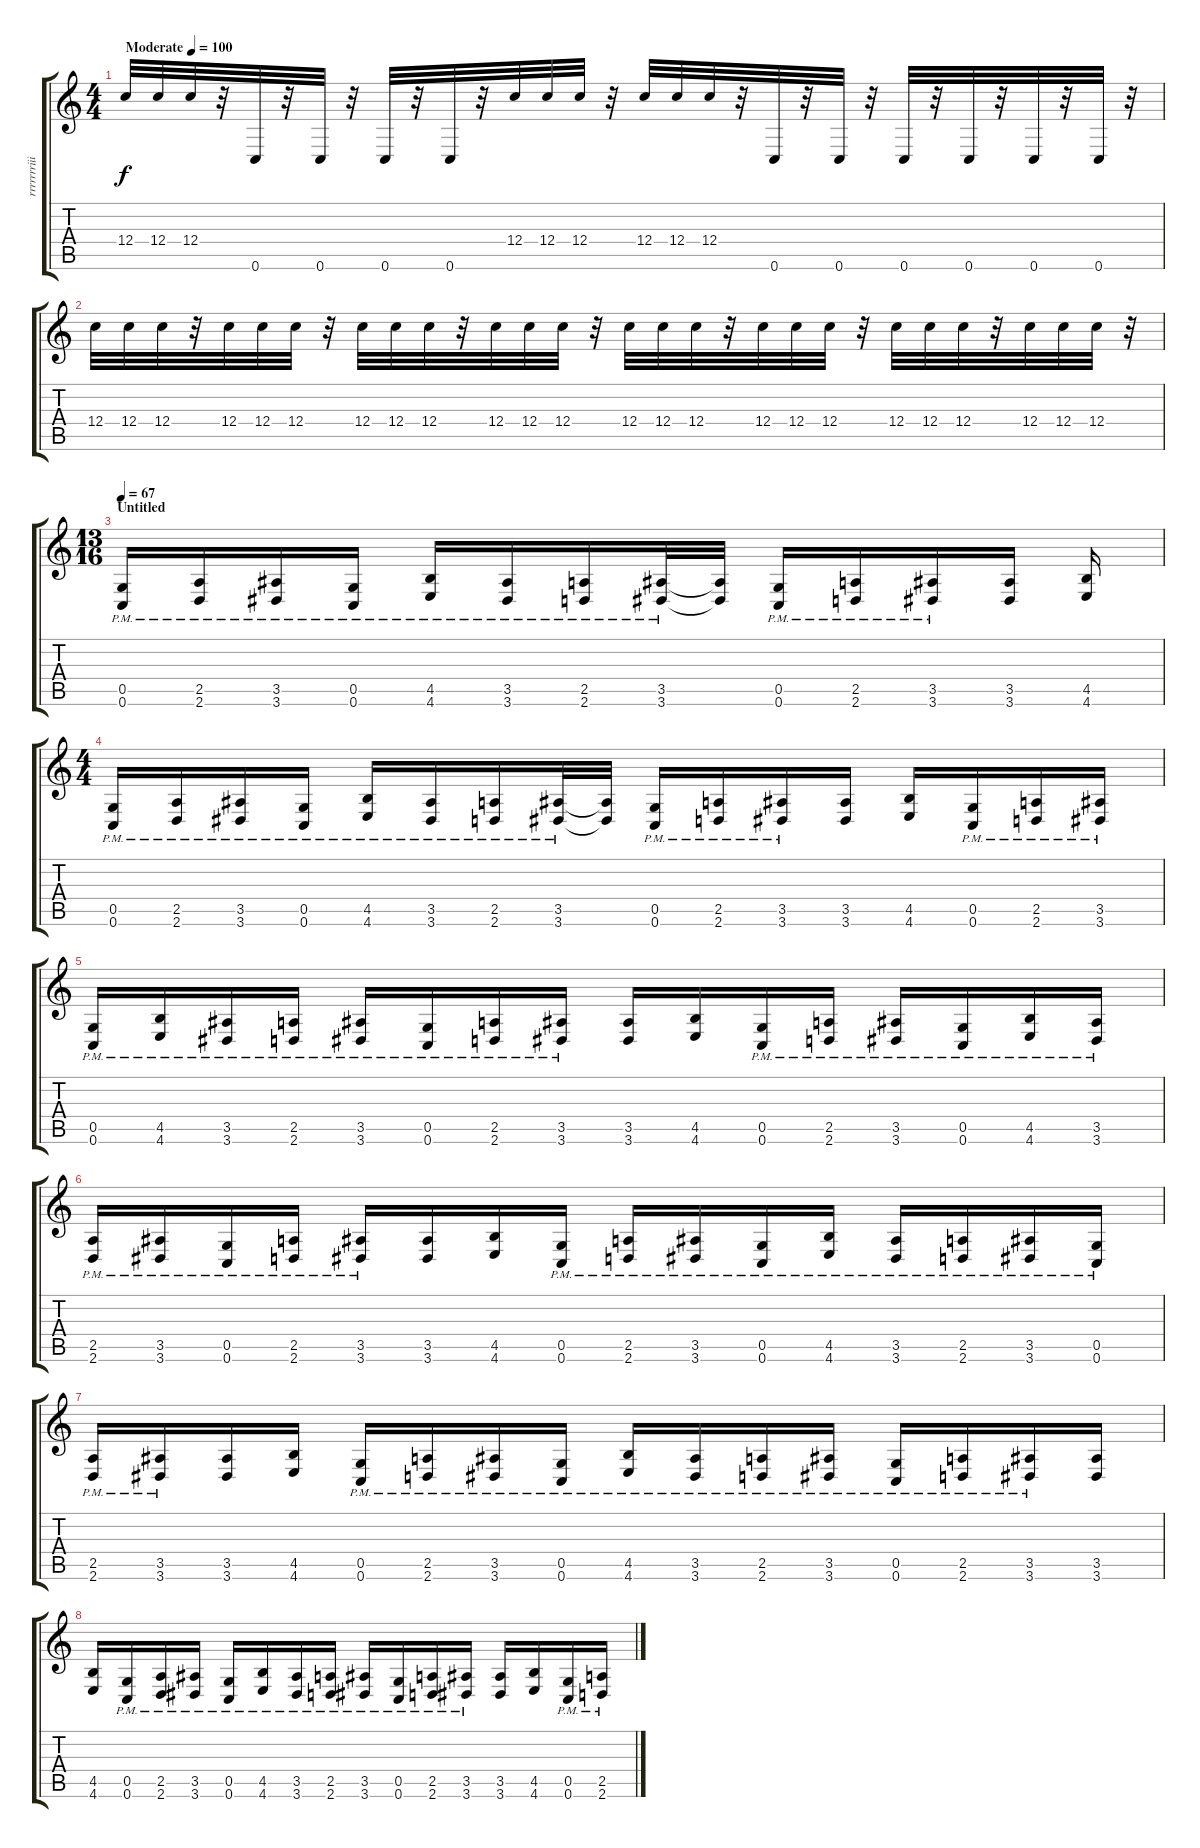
\track ("rrrrrrriiiiithhheem" "rrrrrrriii") {instrument distortionguitar}
\staff {score tabs}
\tuning (D4 A3 F3 C3 G2 C2) {hide}
\ts (4 4)
\tempo (100 "Moderate")
\clef g2
\ks c
12.4.32{dy f instrument distortionguitar} 12.4.32 12.4.32 r.32 0.6.32 r.32 0.6.32 r.32 0.6.32 r.32 0.6.32 r.32 12.4.32 12.4.32 12.4.32 r.32 12.4.32 12.4.32 12.4.32 r.32 0.6.32 r.32 0.6.32 r.32 0.6.32 r.32 0.6.32 r.32 0.6.32 r.32 0.6.32 r.32 |
12.4.32 12.4.32 12.4.32 r.32 12.4.32 12.4.32 12.4.32 r.32 12.4.32 12.4.32 12.4.32 r.32 12.4.32 12.4.32 12.4.32 r.32 12.4.32 12.4.32 12.4.32 r.32 12.4.32 12.4.32 12.4.32 r.32 12.4.32 12.4.32 12.4.32 r.32 12.4.32 12.4.32 12.4.32 r.32 |
\ts (13 16)
\section ("" "Untitled")
\tempo 67
(0.5{pm} 0.6{pm}).16 (2.5{pm} 2.6{pm}).16 (3.5{pm} 3.6{pm}).16 (0.5{pm} 0.6{pm}).16 (4.5{pm} 4.6{pm}).16 (3.5{pm} 3.6{pm}).16 (2.5{pm} 2.6{pm}).16 (3.5{pm} 3.6{pm}).32 (3.5{t} 3.6{t}).32 (0.5{pm} 0.6{pm}).16 (2.5{pm} 2.6{pm}).16 (3.5{pm} 3.6{pm}).16 (3.5 3.6).16 (4.5 4.6).16 |
\ts (4 4)
(0.5{pm} 0.6{pm}).16 (2.5{pm} 2.6{pm}).16 (3.5{pm} 3.6{pm}).16 (0.5{pm} 0.6{pm}).16 (4.5{pm} 4.6{pm}).16 (3.5{pm} 3.6{pm}).16 (2.5{pm} 2.6{pm}).16 (3.5{pm} 3.6{pm}).32 (3.5{t} 3.6{t}).32 (0.5{pm} 0.6{pm}).16 (2.5{pm} 2.6{pm}).16 (3.5{pm} 3.6{pm}).16 (3.5 3.6).16 (4.5 4.6).16 (0.5{pm} 0.6{pm}).16 (2.5{pm} 2.6{pm}).16 (3.5{pm} 3.6{pm}).16 |
(0.5{pm} 0.6{pm}).16 (4.5{pm} 4.6{pm}).16 (3.5{pm} 3.6{pm}).16 (2.5{pm} 2.6{pm}).16 (3.5{pm} 3.6{pm}).16 (0.5{pm} 0.6{pm}).16 (2.5{pm} 2.6{pm}).16 (3.5{pm} 3.6{pm}).16 (3.5 3.6).16 (4.5 4.6).16 (0.5{pm} 0.6{pm}).16 (2.5{pm} 2.6{pm}).16 (3.5{pm} 3.6{pm}).16 (0.5{pm} 0.6{pm}).16 (4.5{pm} 4.6{pm}).16 (3.5{pm} 3.6{pm}).16 |
(2.5{pm} 2.6{pm}).16 (3.5{pm} 3.6{pm}).16 (0.5{pm} 0.6{pm}).16 (2.5{pm} 2.6{pm}).16 (3.5{pm} 3.6{pm}).16 (3.5 3.6).16 (4.5 4.6).16 (0.5{pm} 0.6{pm}).16 (2.5{pm} 2.6{pm}).16 (3.5{pm} 3.6{pm}).16 (0.5{pm} 0.6{pm}).16 (4.5{pm} 4.6{pm}).16 (3.5{pm} 3.6{pm}).16 (2.5{pm} 2.6{pm}).16 (3.5{pm} 3.6{pm}).16 (0.5{pm} 0.6{pm}).16 |
(2.5{pm} 2.6{pm}).16 (3.5{pm} 3.6{pm}).16 (3.5 3.6).16 (4.5 4.6).16 (0.5{pm} 0.6{pm}).16 (2.5{pm} 2.6{pm}).16 (3.5{pm} 3.6{pm}).16 (0.5{pm} 0.6{pm}).16 (4.5{pm} 4.6{pm}).16 (3.5{pm} 3.6{pm}).16 (2.5{pm} 2.6{pm}).16 (3.5{pm} 3.6{pm}).16 (0.5{pm} 0.6{pm}).16 (2.5{pm} 2.6{pm}).16 (3.5{pm} 3.6{pm}).16 (3.5 3.6).16 |
(4.5 4.6).16 (0.5{pm} 0.6{pm}).16 (2.5{pm} 2.6{pm}).16 (3.5{pm} 3.6{pm}).16 (0.5{pm} 0.6{pm}).16 (4.5{pm} 4.6{pm}).16 (3.5{pm} 3.6{pm}).16 (2.5{pm} 2.6{pm}).16 (3.5{pm} 3.6{pm}).16 (0.5{pm} 0.6{pm}).16 (2.5{pm} 2.6{pm}).16 (3.5{pm} 3.6{pm}).16 (3.5 3.6).16 (4.5 4.6).16 (0.5{pm} 0.6{pm}).16 (2.5{pm} 2.6{pm}).16
